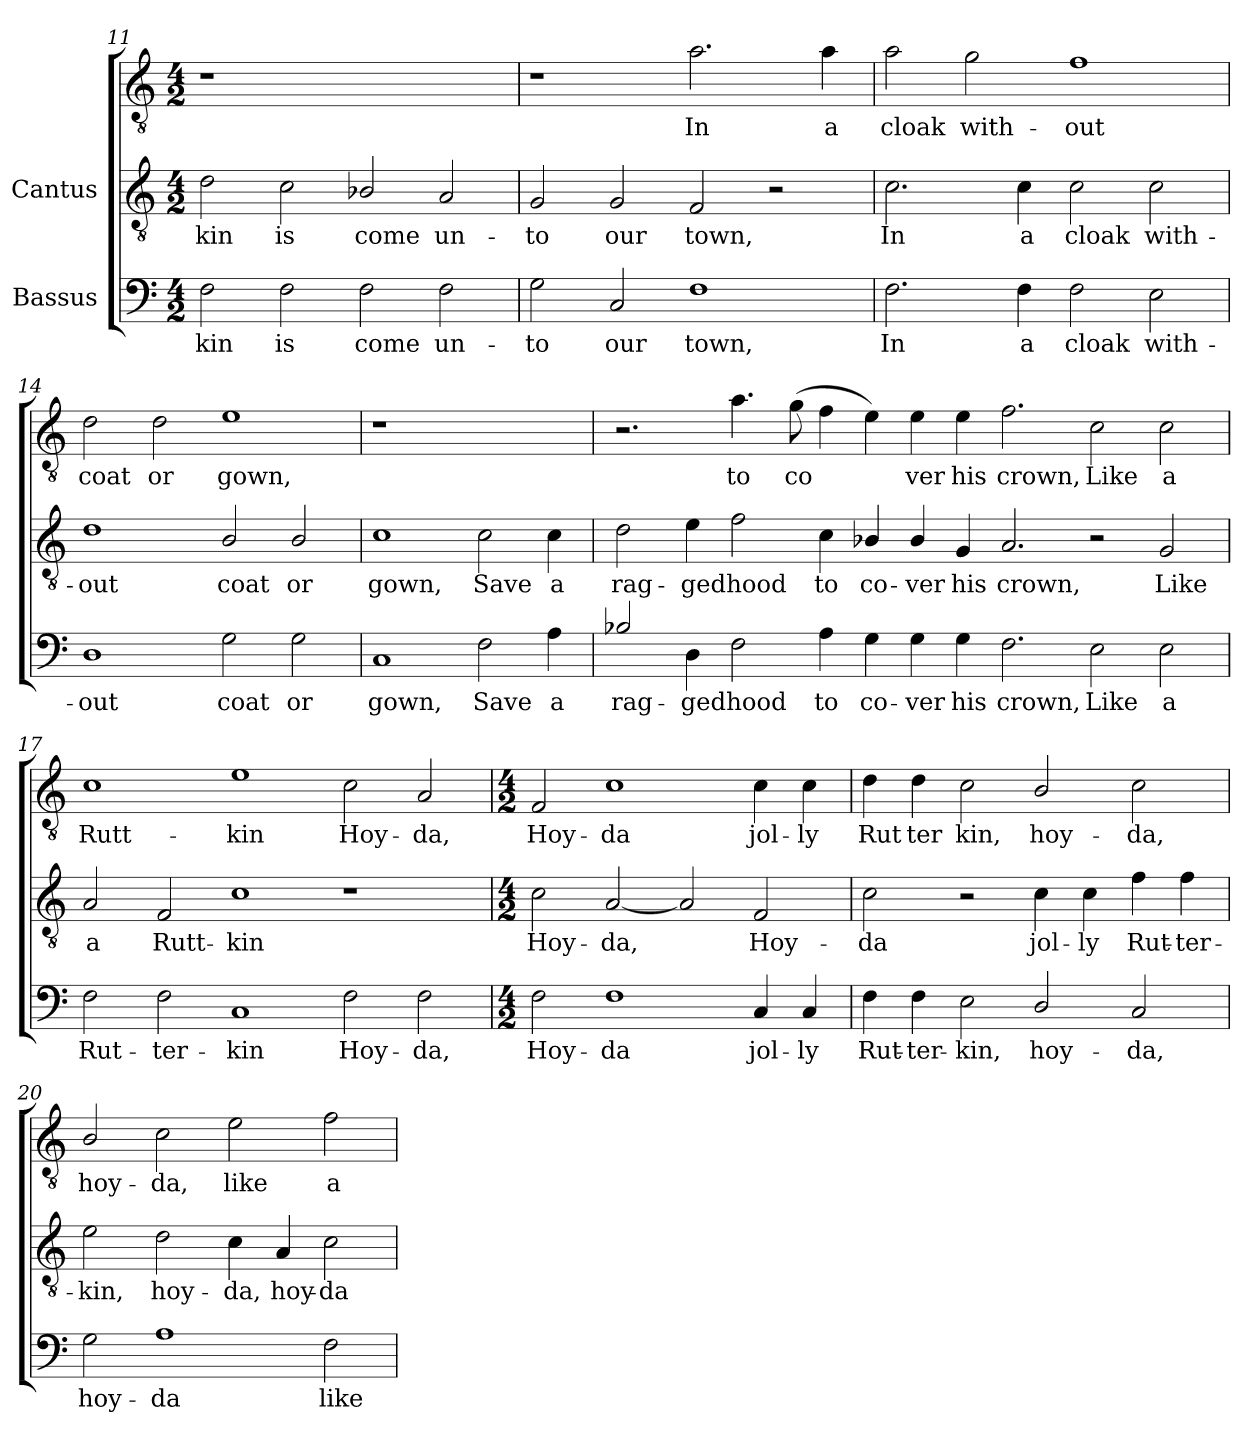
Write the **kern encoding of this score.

**kern	**text	**kern	**text	**kern	**text
*part2	*part2	*part1	*part1	*part1	*part1
*staff3	*staff3	*staff2	*staff2	*staff1	*staff1
*I"Bassus	*	*I"Cantus	*	*	*
*clefF4	*	*clefGv2	*	*clefGv2	*
*M4/2	*	*M4/2	*	*M4/2	*
=11	=11	=11	=11	=11	=11
!	!LO:LY:b:cj	!	!LO:LY:b:cj	!	!
2F\	-kin	2d\	-kin	1r	.
!	!LO:LY:b:cj	!	!LO:LY:b:cj	!	!
2F\	is	2c\	is	.	.
!	!LO:LY:b:cj	!	!LO:LY:b:cj	!	!
2F\	come	2B-X/	come	1ryy	.
!	!LO:LY:b:cj	!	!LO:LY:b:cj	!	!
2F\	un-	2A/	un-	.	.
=12	=12	=12	=12	=12	=12
!	!LO:LY:b:cj	!	!LO:LY:b:cj	!	!
2G\	-to	2G/	to	1r	.
!	!LO:LY:b:cj	!	!LO:LY:b:cj	!	!
2C/	our	2G/	our	.	.
!	!LO:LY:b:cj	!	!LO:LY:b:cj	!	!LO:LY:b:cj
1F	town,	2F/	town,	2.a\	-In
.	.	2r	.	.	.
!	!	!	!	!	!LO:LY:b:cj
.	.	.	.	4a\	a
=13	=13	=13	=13	=13	=13
!	!LO:LY:b:cj	!	!LO:LY:b:cj	!	!LO:LY:b:cj
2.F\	In	2.c\	In	2a\	cloak
!	!	!	!	!	!LO:LY:b:cj
.	.	.	.	2g\	with-
!	!LO:LY:b:cj	!	!LO:LY:b:cj	!	!
4F\	a	4c\	a	.	.
!	!LO:LY:b:cj	!	!LO:LY:b:cj	!	!LO:LY:b:cj
2F\	cloak	2c\	cloak	1f	-out
!	!LO:LY:b:cj	!	!LO:LY:b:cj	!	!
2E\	with-	2c\	with-	.	.
!!LO:LB:g=z
=14	=14	=14	=14	=14	=14
!	!LO:LY:b:cj	!	!LO:LY:b:cj	!	!LO:LY:b:cj
1D	-out	1d	out	2d\	-coat
!	!	!	!	!	!LO:LY:b:cj
.	.	.	.	2d\	or
!	!LO:LY:b:cj	!	!LO:LY:b:cj	!	!LO:LY:b:cj
2G\	coat	2B/	coat	1e	gown,
!	!LO:LY:b:cj	!	!LO:LY:b:cj	!	!
2G\	or	2B/	or	.	.
=15	=15	=15	=15	=15	=15
!	!LO:LY:b:cj	!	!LO:LY:b:cj	!	!
1C	gown,	1c	gown,	1r	.
!	!LO:LY:b:cj	!	!LO:LY:b:cj	!	!
2F\	Save	2c\	Save	2.ryy	.
!	!LO:LY:b:cj	!	!LO:LY:b:cj	!	!
4A\	a	4c\	a	.	.
!!LO:LB:g=z
=16	=16	=16	=16	=16	=16
!	!LO:LY:b:cj	!	!LO:LY:b:cj	!	!
2B-X/	rag-	2d\	rag-	2.r	.
!	!LO:LY:b:cj	!	!LO:LY:b:cj	!	!
4D\	-ged	4e\	-ged	.	.
!	!LO:LY:b:cj	!	!LO:LY:b:cj	!	!LO:LY:b:cj
2F\	hood	2f\	hood	4.a\	to
!	!	!	!	!	!LO:LY:b:cj
.	.	.	.	(>8g\	co-
!	!LO:LY:b:cj	!	!LO:LY:b:cj	!	!LO:LY:b:cj
4A\	to	4c\	to	4f\	--
!	!LO:LY:b:cj	!	!LO:LY:b:cj	!	!LO:LY:b:cj
4G\	co-	4B-X/	co-	4e\)	-
!	!LO:LY:b:cj	!	!LO:LY:b:cj	!	!LO:LY:b:cj
4G\	-ver	4B-/	-ver	4e\	ver
!	!LO:LY:b:cj	!	!LO:LY:b:cj	!	!LO:LY:b:cj
4G\	his	4G/	his	4e\	his
!	!LO:LY:b:cj	!	!LO:LY:b:cj	!	!LO:LY:b:cj
2.F\	crown,	2.A/	crown,	2.f\	crown,
!	!LO:LY:b:cj	!	!	!	!LO:LY:b:cj
2E\	Like	2r	.	2c\	Like
!	!LO:LY:b:cj	!	!LO:LY:b:cj	!	!LO:LY:b:cj
2E\	a	2G/	Like	2c\	a
=17	=17	=17	=17	=17	=17
!	!LO:LY:b:cj	!	!LO:LY:b:cj	!	!LO:LY:b:cj
2F\	Rut-	2A/	a	1c	Rutt-
!	!LO:LY:b:cj	!	!LO:LY:b:cj	!	!
2F\	-ter-	2F/	Rutt-	.	.
!	!LO:LY:b:cj	!	!LO:LY:b:cj	!	!LO:LY:b:cj
1C	-kin	1c	-kin	1e	-kin
!	!LO:LY:b:cj	!	!	!	!LO:LY:b:cj
2F\	Hoy-	1r	.	2c\	Hoy-
!	!LO:LY:b:cj	!	!	!	!LO:LY:b:cj
2F\	-da,	.	.	2A/	-da,
!!LO:LB:g=z
=18	=18	=18	=18	=18	=18
*M4/2	*	*M4/2	*	*M4/2	*
!	!LO:LY:b:cj	!	!LO:LY:b:cj	!	!LO:LY:b:cj
2F\	Hoy-	2c\	Hoy-	2F/	Hoy-
!	!LO:LY:b:cj	!	!LO:LY:b:cj	!	!LO:LY:b:cj
1F	-da	[<2A/	-da,	1c	-da
!	!	!	!LO:LY:b:cj	!	!
.	.	2A/]	.	.	.
!	!LO:LY:b:cj	!	!LO:LY:b:cj	!	!LO:LY:b:cj
4C/	jol-	2F/	Hoy-	4c\	jol-
!	!LO:LY:b:cj	!	!	!	!LO:LY:b:cj
4C/	-ly	.	.	4c\	-ly
=19	=19	=19	=19	=19	=19
!	!LO:LY:b:cj	!	!LO:LY:b:cj	!	!LO:LY:b:cj
4F\	Rut-	2c\	da	4d\	-Rut
!	!LO:LY:b:cj	!	!	!	!LO:LY:b:cj
4F\	-ter-	.	.	4d\	ter
!	!LO:LY:b:cj	!	!	!	!LO:LY:b:cj
2E\	-kin,	2r	.	2c\	kin,
!	!LO:LY:b:cj	!	!LO:LY:b:cj	!	!LO:LY:b:cj
2D/	hoy-	4c\	jol-	2B/	hoy-
!	!	!	!LO:LY:b:cj	!	!
.	.	4c\	-ly	.	.
!	!LO:LY:b:cj	!	!LO:LY:b:cj	!	!LO:LY:b:cj
2C/	-da,	4f\	Rut-	2c\	-da,
!	!	!	!LO:LY:b:cj	!	!
.	.	4f\	-ter-	.	.
=20	=20	=20	=20	=20	=20
!	!LO:LY:b:cj	!	!LO:LY:b:cj	!	!LO:LY:b:cj
2G\	hoy-	2e\	kin,	2B/	-hoy-
!	!LO:LY:b:cj	!	!LO:LY:b:cj	!	!LO:LY:b:cj
1A	-da	2d\	hoy-	2c\	-da,
!	!	!	!LO:LY:b:cj	!	!LO:LY:b:cj
.	.	4c\	-da,	2e\	like
!	!	!	!LO:LY:b:cj	!	!
.	.	4A/	hoy-	.	.
!	!LO:LY:b:cj	!	!LO:LY:b:cj	!	!LO:LY:b:cj
2F\	like	2c\	-da	2f\	a
=	=	=	=	=	=
*-	*-	*-	*-	*-	*-
